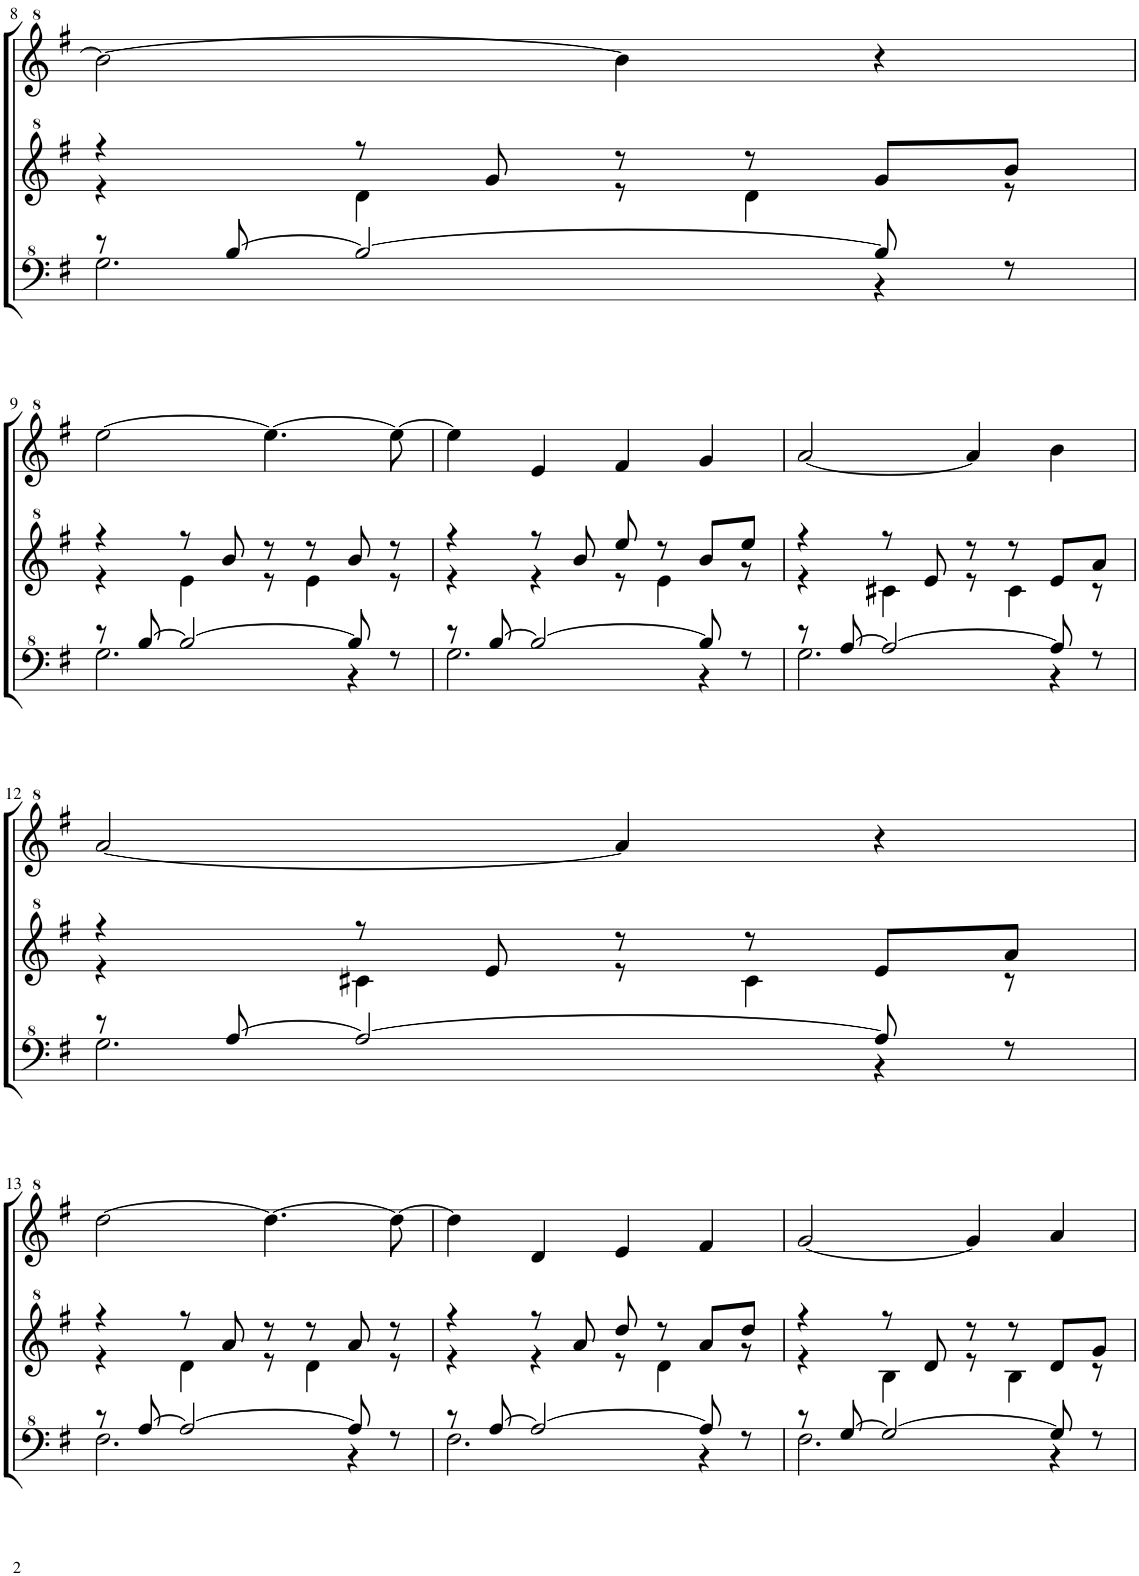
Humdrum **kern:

**kern	**kern	**kern
*part1	*part1	*part1
*staff3	*staff2	*staff1
*I"Model III	*	*
!!LO:PB:g=z
*clefF^4	*clefG^2	*clefG^2
*k[f#]	*k[f#]	*k[f#]
*M4/4	*M4/4	*M4/4
*met(c)	*met(c)	*met(c)
=8	=8	=8
*^	*^	*
2.g\	8r	4r	4r	2bb\_
.	[8b/	.	.	.
.	2b/_	8r	4dd\	.
.	.	8gg/	.	.
.	.	8r	8r	4bb\]
.	.	8r	4dd\	.
4r	8b/]	8gg/L	.	4r
.	8r	8bb/J	8r	.
!!LO:LB:g=z
=9	=9	=9	=9	=9
2.g\	8r	4r	4r	[2eee\
.	[8b/	.	.	.
.	2b/_	8r	4ee\	.
.	.	8bb/	.	.
.	.	8r	8r	4.eee\_
.	.	8r	4ee\	.
4r	8b/]	8bb/	.	.
.	8r	8r	8r	8eee\_
=10	=10	=10	=10	=10
2.g\	8r	4r	4r	4eee\]
.	[8b/	.	.	.
.	2b/_	8r	4r	4ee/
.	.	8bb/	.	.
.	.	8eee/	8r	4ff#/
.	.	8r	4ee\	.
4r	8b/]	8bb/L	.	4gg/
.	8r	8eee/J	8r	.
=11	=11	=11	=11	=11
2.g\	8r	4r	4r	[2aa/
.	[8a/	.	.	.
.	2a/_	8r	4cc#X\	.
.	.	8ee/	.	.
.	.	8r	8r	4aa/]
.	.	8r	4cc#\	.
4r	8a/]	8ee/L	.	4bb\
.	8r	8aa/J	8r	.
!!LO:LB:g=z
=12	=12	=12	=12	=12
2.g\	8r	4r	4r	[2aa/
.	[8a/	.	.	.
.	2a/_	8r	4cc#X\	.
.	.	8ee/	.	.
.	.	8r	8r	4aa/]
.	.	8r	4cc#\	.
4r	8a/]	8ee/L	.	4r
.	8r	8aa/J	8r	.
!!LO:LB:g=z
=13	=13	=13	=13	=13
2.f#\	8r	4r	4r	[2ddd\
.	[8a/	.	.	.
.	2a/_	8r	4dd\	.
.	.	8aa/	.	.
.	.	8r	8r	4.ddd\_
.	.	8r	4dd\	.
4r	8a/]	8aa/	.	.
.	8r	8r	8r	8ddd\_
=14	=14	=14	=14	=14
2.f#\	8r	4r	4r	4ddd\]
.	[8a/	.	.	.
.	2a/_	8r	4r	4dd/
.	.	8aa/	.	.
.	.	8ddd/	8r	4ee/
.	.	8r	4dd\	.
4r	8a/]	8aa/L	.	4ff#/
.	8r	8ddd/J	8r	.
=15	=15	=15	=15	=15
2.f#\	8r	4r	4r	[2gg/
.	[8g/	.	.	.
.	2g/_	8r	4b\	.
.	.	8dd/	.	.
.	.	8r	8r	4gg/]
.	.	8r	4b\	.
4r	8g/]	8dd/L	.	4aa/
.	8r	8gg/J	8r	.
*v	*v	*	*	*
*	*v	*v	*
=	=	=
*-	*-	*-
